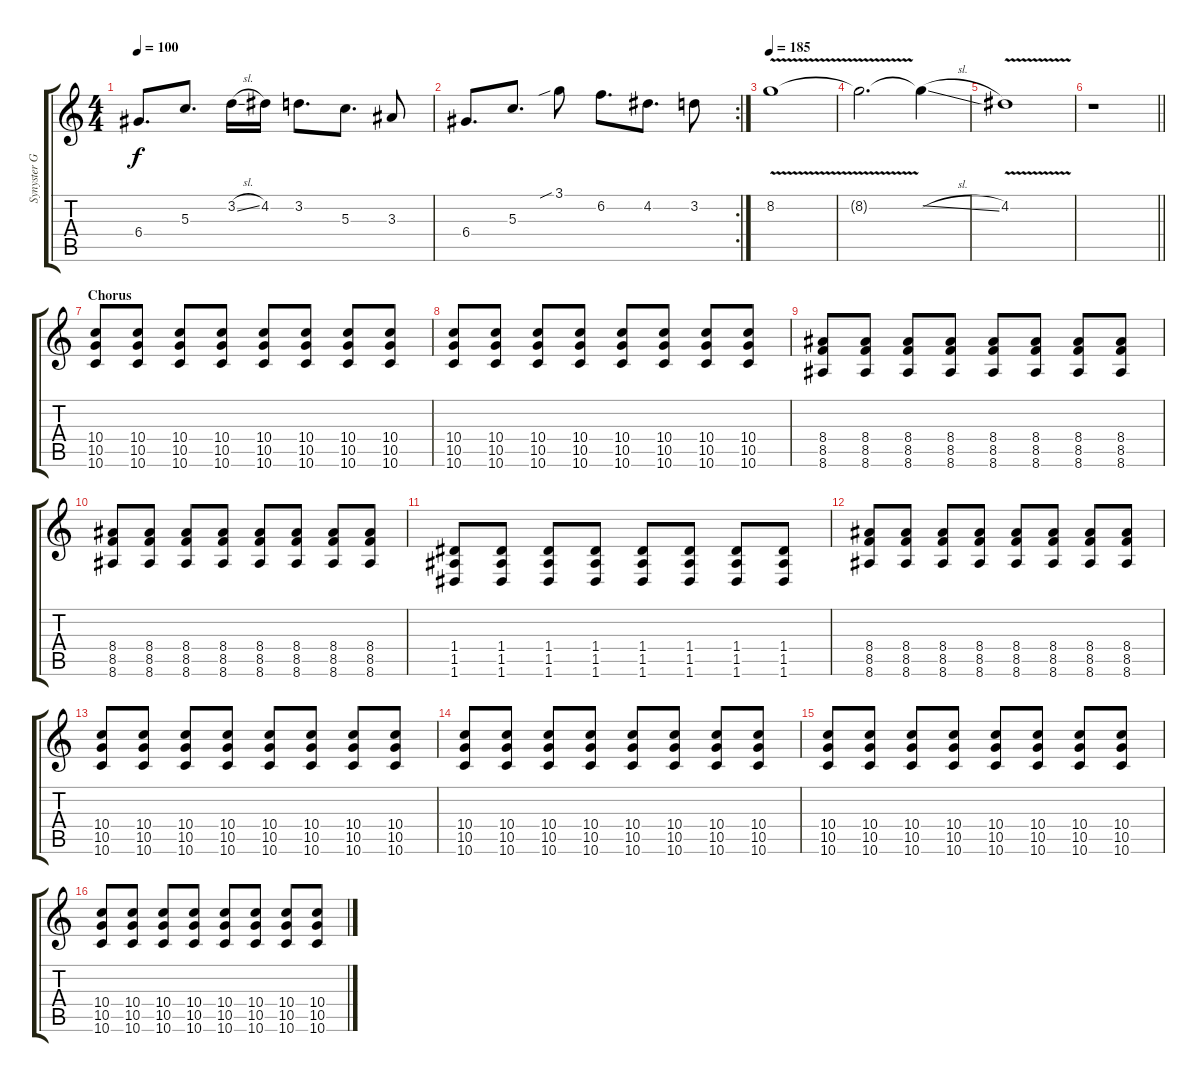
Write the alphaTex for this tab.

\track ("Synyster Gates" "Synyster G") {instrument distortionguitar}
\staff {score tabs}
\tuning (E4 B3 G3 D3 A2 D2) {hide}
\ts (4 4)
\tempo 100
\clef g2
\ks c
6.4.8{d dy f} 5.3.8{d} 3.2{sl}.16 4.2.16 3.2.8{d} 5.3.8{d} 3.3.8 |
\rc 2
6.4.8{d} 5.3.8{d} 3.1{sib}.8 6.2.8{d} 4.2.8{d} 3.2.8 |
\tempo 185
8.2{v}.1 |
8.2{t}.2{d} 8.2{sl t}.4 |
4.2{v}.1 |
\barLineRight lightlight
r.1 |
\section ("" "Chorus")
(10.4 10.5 10.6).8 (10.4 10.5 10.6).8 (10.4 10.5 10.6).8 (10.4 10.5 10.6).8 (10.4 10.5 10.6).8 (10.4 10.5 10.6).8 (10.4 10.5 10.6).8 (10.4 10.5 10.6).8 |
(10.4 10.5 10.6).8 (10.4 10.5 10.6).8 (10.4 10.5 10.6).8 (10.4 10.5 10.6).8 (10.4 10.5 10.6).8 (10.4 10.5 10.6).8 (10.4 10.5 10.6).8 (10.4 10.5 10.6).8 |
(8.4 8.5 8.6).8 (8.4 8.5 8.6).8 (8.4 8.5 8.6).8 (8.4 8.5 8.6).8 (8.4 8.5 8.6).8 (8.4 8.5 8.6).8 (8.4 8.5 8.6).8 (8.4 8.5 8.6).8 |
(8.4 8.5 8.6).8 (8.4 8.5 8.6).8 (8.4 8.5 8.6).8 (8.4 8.5 8.6).8 (8.4 8.5 8.6).8 (8.4 8.5 8.6).8 (8.4 8.5 8.6).8 (8.4 8.5 8.6).8 |
(1.4 1.5 1.6).8 (1.4 1.5 1.6).8 (1.4 1.5 1.6).8 (1.4 1.5 1.6).8 (1.4 1.5 1.6).8 (1.4 1.5 1.6).8 (1.4 1.5 1.6).8 (1.4 1.5 1.6).8 |
(8.4 8.5 8.6).8 (8.4 8.5 8.6).8 (8.4 8.5 8.6).8 (8.4 8.5 8.6).8 (8.4 8.5 8.6).8 (8.4 8.5 8.6).8 (8.4 8.5 8.6).8 (8.4 8.5 8.6).8 |
(10.4 10.5 10.6).8 (10.4 10.5 10.6).8 (10.4 10.5 10.6).8 (10.4 10.5 10.6).8 (10.4 10.5 10.6).8 (10.4 10.5 10.6).8 (10.4 10.5 10.6).8 (10.4 10.5 10.6).8 |
(10.4 10.5 10.6).8 (10.4 10.5 10.6).8 (10.4 10.5 10.6).8 (10.4 10.5 10.6).8 (10.4 10.5 10.6).8 (10.4 10.5 10.6).8 (10.4 10.5 10.6).8 (10.4 10.5 10.6).8 |
(10.4 10.5 10.6).8 (10.4 10.5 10.6).8 (10.4 10.5 10.6).8 (10.4 10.5 10.6).8 (10.4 10.5 10.6).8 (10.4 10.5 10.6).8 (10.4 10.5 10.6).8 (10.4 10.5 10.6).8 |
(10.4 10.5 10.6).8 (10.4 10.5 10.6).8 (10.4 10.5 10.6).8 (10.4 10.5 10.6).8 (10.4 10.5 10.6).8 (10.4 10.5 10.6).8 (10.4 10.5 10.6).8 (10.4 10.5 10.6).8
